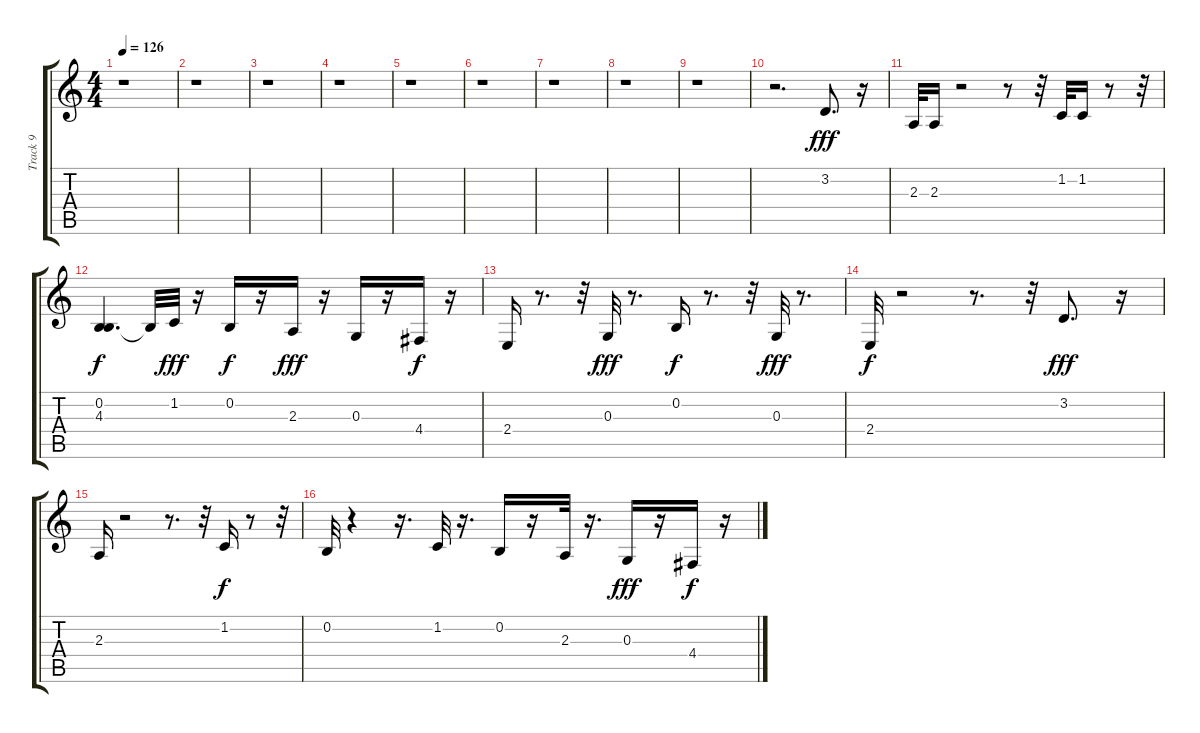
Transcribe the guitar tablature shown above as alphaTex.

\track ("Track 9" "Track 9") {instrument tuba}
\staff {score tabs}
\tuning (E4 B3 G3 D3 A2 E2) {hide}
\ts (4 4)
\tempo 126
\clef g2
\ks c
r.1{dy f} |
r.1 |
r.1 |
r.1 |
r.1 |
r.1 |
r.1 |
r.1 |
r.1 |
r.2{d} 3.2.8{d dy fff} r.16 |
2.3.32 2.3.16 r.2 r.8 r.32 1.2.32 1.2.16 r.8 r.32 |
(0.2 4.3).4{d dy f} 0.2{t}.32 1.2.32{dy fff} r.16 0.2.16{dy f} r.16 2.3.16{dy fff} r.16 0.3.16 r.16 4.4.16{dy f} r.16 |
2.4.16 r.8{d} r.32 0.3.32{dy fff} r.8{d} 0.2.16{dy f} r.8{d} r.32 0.3.32{dy fff} r.8{d} |
2.4.32{dy f} r.2 r.8{d} r.32 3.2.8{d dy fff} r.16 |
2.3.16 r.2 r.8{d} r.32 1.2.16{dy f} r.8 r.32 |
0.2.32 r.4 r.16{d} 1.2.32 r.16{d} 0.2.16 r.16 2.3.32 r.16{d} 0.3.16{dy fff} r.16 4.4.16{dy f} r.16
